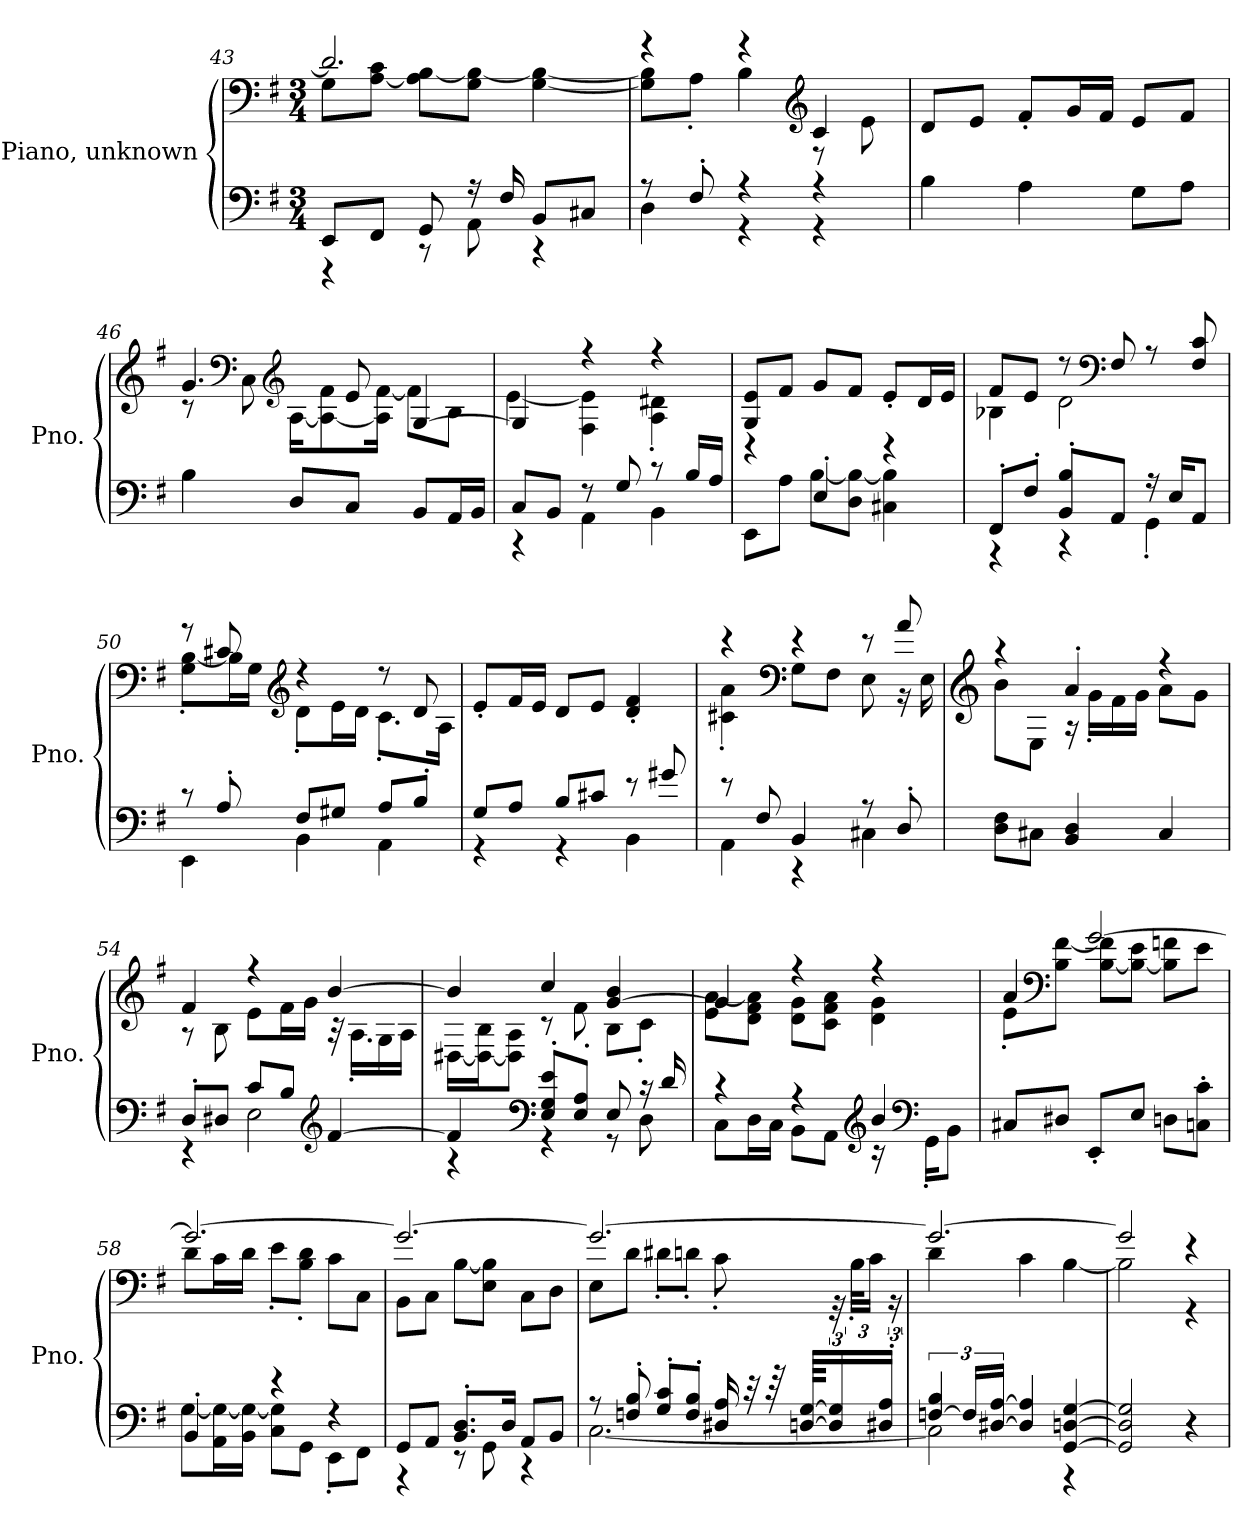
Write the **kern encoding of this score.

**kern	**kern
*part1	*part1
*staff2	*staff1
*I"Piano, unknown	*
*I'Pno.	*
!!LO:PB:g=z
*clefF4	*clefF4
*k[f#]	*k[f#]
*M3/4	*M3/4
=43	=43
*^	*^
8EE/L	4r	2.d/]	8G\L
8FF#/J	.	.	[8A\ 8c\J
8GG/	8r	.	8A\] [8B\L
16r	8AA\	.	8G\ 8B\_J
16F#/	.	.	.
8BB/L	4r	.	[4G\ 4B\_
8C#X/J	.	.	.
=44	=44	=44	=44
8r	4D\	4r	8G\] 8B\]L
8F#'/	.	.	8A'\J
4r	4r	4r	4B\
*	*	*clefG2	*
4r	4r	4c/	8r
.	.	.	8e\
*v	*v	*	*
*	*v	*v
=45	=45
4B\	8d/L
.	8e/J
4A\	8f#'/L
.	16g/L
.	16f#/JJ
8G\L	8e/L
8A\J	8f#/J
=46	=46
*	*^
4B\	4.g/	8r
*	*clefF4	*
.	.	8C\
*	*clefG2	*
8D/L	.	[16A\KL
.	.	8A\_ 8f#\
8C/J	8e/	.
.	.	16A\] [16f#\Jk
8BB/L	[4G/	8f#\L]
16AA/L	.	8B\J
16BB/JJ	.	.
!!LO:LB:g=z	!!
=47	=47	=47
*^	*	*
8C/L	4r	4G/]	[4e\
8BB/J	.	.	.
8r	4AA\	4r	4F#\ 4e\]
8G/	.	.	.
8r	4BB\	4r	4A\' 4d#X\'
16B/LL	.	.	.
16A/JJ	.	.	.
*	*	*v	*v
=48	=48	=48
4r	8EE\L	8G/ 8e/L
.	8A\J	8f#/J
4E'/	[8B\L	8g/L
.	8D\ 8B\_J	8f#/J
4r	4C#X\ 4B\]	8e'/L
.	.	16d/L
.	.	16e/JJ
=49	=49	=49
*	*	*^
8FF#'/L	4r	8f#/L	4B-X\
8F#'/J	.	8e/J	.
8BB/' 8B/'L	4r	8r	2d\
*	*	*clefF4	*
8AA/J	.	8F#/	.
16r	4GG'\	8r	.
16E/KL	.	.	.
8AA/J	.	8F#/ 8c/	.
=50	=50	=50	=50
8r	4EE\	8r	8G\' [8B\'L
8A'/	.	8c#X/	16B\L]
.	.	.	16G\JJ
*	*	*clefG2	*
8F#/L	4BB\	4r	8d'\L
8G#X/J	.	.	16e\L
.	.	.	16d\JJ
8A/L	4AA\	8r	8.c#'\L
8B'/J	.	8d/	.
.	.	.	16A\Jk
*	*	*v	*v
!!LO:LB:g=z
=51	=51	=51
8G/L	4r	8e'/L
8A/J	.	16f#/L
.	.	16e/JJ
8B/L	4r	8d/L
8c#X/J	.	8e/J
8r	4BB\	4d/' 4f#/'
8g#X/	.	.
=52	=52	=52
*	*	*^
8r	4AA\	4r	4c#X\' 4a\'
8F#/	.	.	.
*	*	*clefF4	*
4BB/	4r	4r	8G\L
.	.	.	8F#\J
8r	4C#X\	8r	8E\
8D'/	.	8a/	16r
.	.	.	16E\
*v	*v	*	*
=53	=53	=53
*	*clefG2	*
8D\ 8F#\L	4r	8b\L
8C#X\J	.	8E\J
4BB/ 4D/	4a'/	16r
.	.	16g'\LL
.	.	16f#\
.	.	16g\JJ
4C#/	4r	8a\L
.	.	8g\J
=54	=54	=54
*^	*	*
8D'/L	4r	4f#/	8r
8D#X/J	.	.	8B\
8c/L	2E\	4r	8e\L
8B/J	.	.	16f#\L
.	.	.	16g\JJ
*clefG2	*	*	*
[4f#/	.	[4b/	32r
.	.	.	16.A'\LL
.	.	.	16G\
.	.	.	16A\JJ
!!LO:LB:g=z	!!
=55	=55	=55	=55
4f#/]	4r	4b/]	[16D#X\LL
.	.	.	16D#\_ 16B\J
.	.	.	8D#\] 8A\J
*clefF4	*	*	*
8E/' 8G/' 8e/'L	4r	4cc/	8r
8E/' 8A/'J	.	.	8f#\
8E/	8r	[4g/ 4b/	8B\L
16r	8D\	.	8c'\J
16d/	.	.	.
=56	=56	=56	=56
4r	8C\L	4g/]	8e\ [8a\L
.	16D\L	.	8d\ 8f#\ 8a\]J
.	16C\JJ	.	.
4r	8BB\L	4r	8d\ 8g\L
.	8AA\J	.	8c\ 8f#\ 8a\J
*clefG2	*	*	*
4b/	16r	4r	4d\ 4g\
*clefF4	*	*	*
.	16GG'\KL	.	.
.	8BB\J	.	.
*v	*v	*	*
=57	=57	=57
8C#X/L	4a/	8e'\L
*	*clefF4	*
8D#X/J	.	8B\ [8f#\J
8EE'/L	[2g/	[8B\ 8f#\]L
8E/J	.	8B\_ 8e\J
8Dn\L	.	8B\] 8fn\L
8Cn\' 8c\'J	.	8e\J
!!LO:LB:g=z	!!
=58	=58	=58
*^	*	*
4BB'/	[8G\L	2.g/_	8d\L
.	16AA\ 16G\_L	.	16c\L
.	16BB\ 16G\_JJ	.	16d\JJ
4r	8C\ 8G\]L	.	8e'\L
.	8GG\J	.	8B\' 8d\'J
4r	8EE'\L	.	8c\L
.	8FF#\J	.	8C\J
=59	=59	=59	=59
8GG/L	4r	2.g/_	8BB\L
8AA/J	.	.	8C\J
8.BB/' 8.D/'L	8r	.	[8B\L
.	8GG\	.	8E\ 8B\]J
16D/Jk	.	.	.
8AA/L	4r	.	8C\L
8BB/J	.	.	8D\J
=60	=60	=60	=60
8r	[2.C\	2.g/_	8E\L
8Fn/' 8B/'	.	.	8d\J
8G/' 8c/'L	.	.	8d#X'\L
8F/' 8B/'J	.	.	8dn'\J
16D#X/ 16A/	.	.	8c'\
32r	.	.	.
64r	.	.	.
[64Dn/ [64G/KKLL	.	.	.
16D/] 16G/]	.	.	48r
.	.	.	48B'\KLL
.	.	.	24c\JJ
16D#X/' 16A/'JJ	.	.	.
.	.	.	24r
!!LO:LB:g=z	!!
=61	=61	=61	=61
[6Fn/ 6B/	2C\]	2.g/_	4d\
24F/LL]	.	.	.
[24D#X/ [24A/JJ	.	.	.
4D#/] 4A/]	.	.	4c\
[4GG/ [4Dn/ [4G/	4r	.	[4B\
*v	*v	*	*
=62	=62	=62
2GG/] 2D/] 2G/]	2g/]	2B\]
4r	4r	4r
*	*v	*v
=	=
*-	*-
